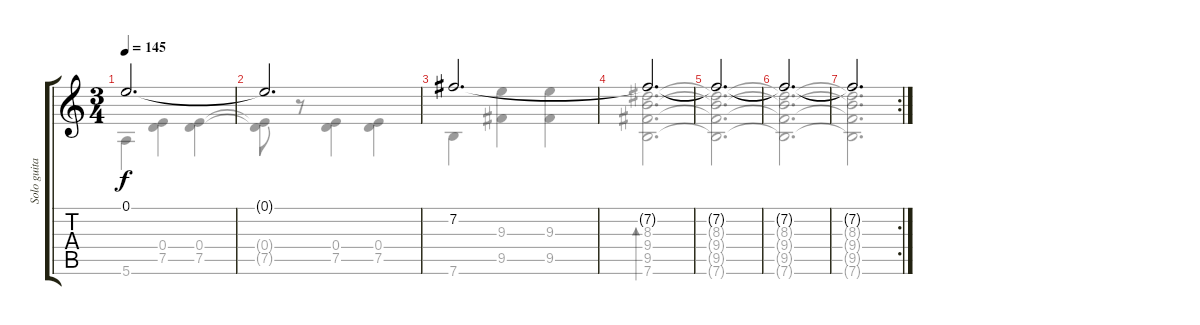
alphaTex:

\track ("Solo guitar" "Solo guita") {instrument electricguitarjazz}
\staff {score tabs}
\tuning (E4 B3 G3 D3 A2 E2) {hide}
\voice
\ts (3 4)
\tempo 145
\clef g2
\ks c
0.1.2{d dy f} |
0.1{t}.2{d} |
7.2.2{d} |
7.2{t}.2{d} |
7.2{t}.2{d} |
7.2{t}.2{d} |
\rc 2
7.2{t}.2{d}
\voice
\clef g2
\ottava regular
\simile none
\ks c
5.6.4{dy f} (0.4 7.5).4 (0.4 7.5).4 |
(0.4{t} 7.5{t}).8 r.8 (0.4 7.5).4 (0.4 7.5).4 |
7.6.4 (9.3 9.5).4 (9.3 9.5).4 |
(8.3 9.4 9.5 7.6).2{d bd 480} |
(8.3{t} 9.4{t} 9.5{t} 7.6{t}).2{d} |
(8.3{t} 9.4{t} 9.5{t} 7.6{t}).2{d} |
(8.3{t} 9.4{t} 9.5{t} 7.6{t}).2{d}
